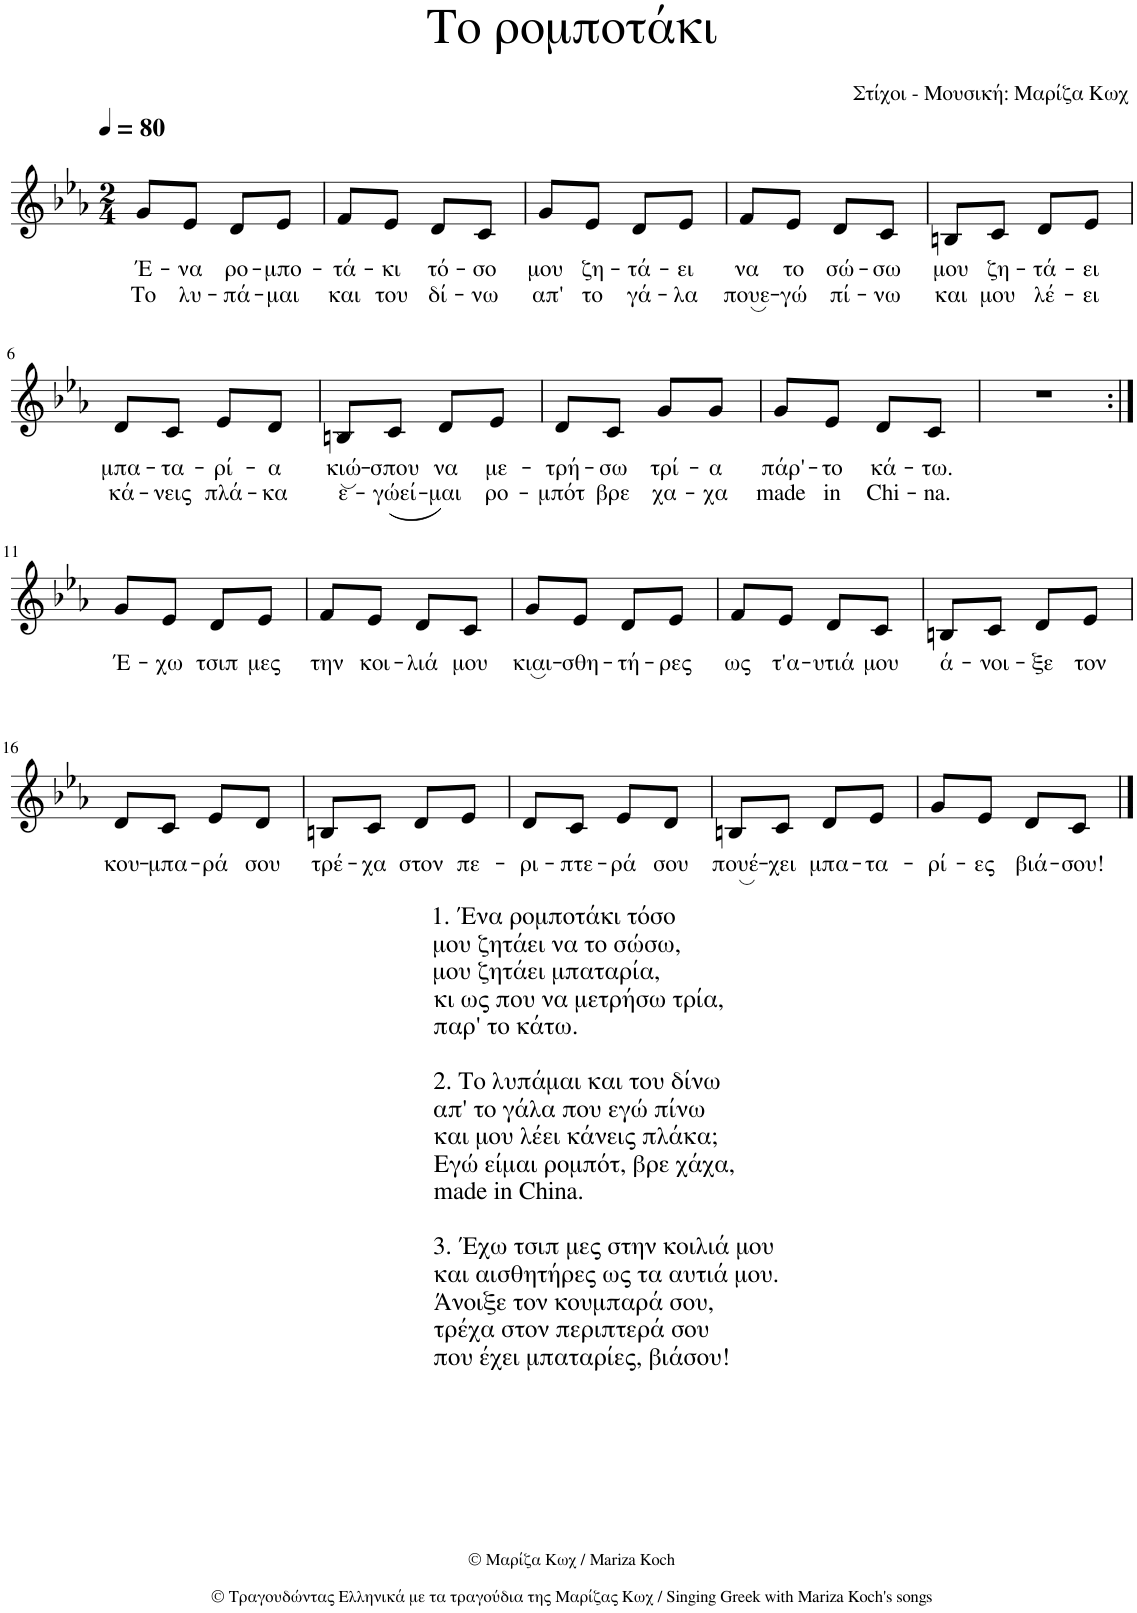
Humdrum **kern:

**kern	**text	**text
*part1	*part1	*part1
*staff1	*staff1	*staff1
*I"Piano	*	*
*I'Pno.	*	*
*clefG2	*	*
*k[b-e-a-]	*	*
*M2/4	*	*
*MM80	*	*
=1	=1	=1
!	!LO:LY:b	!LO:LY:b
8g/L	Έ-	Το
!	!LO:LY:b	!LO:LY:b
8e-/J	-να	λυ-
!	!LO:LY:b	!LO:LY:b
8d/L	ρο-	-πά-
!	!LO:LY:b	!LO:LY:b
8e-/J	-μπο-	-μαι
=2	=2	=2
!	!LO:LY:b	!LO:LY:b
8f/L	-τά-	και
!	!LO:LY:b	!LO:LY:b
8e-/J	-κι	του
!	!LO:LY:b	!LO:LY:b
8d/L	τό-	δί-
!	!LO:LY:b	!LO:LY:b
8c/J	-σο	-νω
=3	=3	=3
!	!LO:LY:b	!LO:LY:b
8g/L	μου	απ'
!	!LO:LY:b	!LO:LY:b
8e-/J	ζη-	το
!	!LO:LY:b	!LO:LY:b
8d/L	-τά-	γά-
!	!LO:LY:b	!LO:LY:b
8e-/J	-ει	-λα
=4	=4	=4
!	!LO:LY:b	!LO:LY:b
8f/L	να	πουε-
!	!LO:LY:b	!LO:LY:b
8e-/J	το	-γώ
!	!LO:LY:b	!LO:LY:b
8d/L	σώ-	πί-
!	!LO:LY:b	!LO:LY:b
8c/J	-σω	-νω
=5	=5	=5
!	!LO:LY:b	!LO:LY:b
8Bn/L	μου	και
!	!LO:LY:b	!LO:LY:b
8c/J	ζη-	μου
!	!LO:LY:b	!LO:LY:b
8d/L	-τά-	λέ-
!	!LO:LY:b	!LO:LY:b
8e-/J	-ει	-ει
!!LO:LB:g=z
=6	=6	=6
!	!LO:LY:b	!LO:LY:b
8d/L	μπα-	κά-
!	!LO:LY:b	!LO:LY:b
8c/J	-τα-	-νεις
!	!LO:LY:b	!LO:LY:b
8e-/L	-ρί-	πλά-
!	!LO:LY:b	!LO:LY:b
8d/J	-α	-κα
=7	=7	=7
!	!LO:LY:b	!LO:LY:b
(8Bn/L	κιώ-	ε-
!	!LO:LY:b	!LO:LY:b
8c/J)	-σπου	-γώεί-
!	!LO:LY:b	!LO:LY:b
8d/L	να	-μαι
!	!LO:LY:b	!LO:LY:b
8e-/J	με-	ρο-
=8	=8	=8
!	!LO:LY:b	!LO:LY:b
8d/L	-τρή-	-μπότ
!	!LO:LY:b	!LO:LY:b
8c/J	-σω	βρε
!	!LO:LY:b	!LO:LY:b
8g/L	τρί-	χα-
!	!LO:LY:b	!LO:LY:b
8g/J	-α	-χα
=9	=9	=9
!	!LO:LY:b	!LO:LY:b
8g/L	πάρ'-	made
!	!LO:LY:b	!LO:LY:b
8e-/J	-το	in
!	!LO:LY:b	!LO:LY:b
8d/L	κά-	Chi-
!	!LO:LY:b	!LO:LY:b
8c/J	-τω.	-na.
=10	=10	=10
2r	.	.
!!LO:LB:g=z
=11:|!	=11:|!	=11:|!
!	!LO:LY:b	!
8g/L	Έ-	.
!	!LO:LY:b	!
8e-/J	-χω	.
!	!LO:LY:b	!
8d/L	τσιπ	.
!	!LO:LY:b	!
8e-/J	μες	.
=12	=12	=12
!	!LO:LY:b	!
8f/L	την	.
!	!LO:LY:b	!
8e-/J	κοι-	.
!	!LO:LY:b	!
8d/L	-λιά	.
!	!LO:LY:b	!
8c/J	μου	.
=13	=13	=13
!	!LO:LY:b	!
8g/L	κιαι-	.
!	!LO:LY:b	!
8e-/J	-σθη-	.
!	!LO:LY:b	!
8d/L	-τή-	.
!	!LO:LY:b	!
8e-/J	-ρες	.
=14	=14	=14
!	!LO:LY:b	!
8f/L	ως	.
!	!LO:LY:b	!
8e-/J	τ'α-	.
!	!LO:LY:b	!
8d/L	-υτιά	.
!	!LO:LY:b	!
8c/J	μου	.
=15	=15	=15
!	!LO:LY:b	!
8Bn/L	ά-	.
!	!LO:LY:b	!
8c/J	-νοι-	.
!	!LO:LY:b	!
8d/L	-ξε	.
!	!LO:LY:b	!
8e-/J	τον	.
!!LO:LB:g=z
=16	=16	=16
!LO:TX:b:t=1. Ένα ρομποτάκι τόσο	!	!
!LO:TX:b:t=μου ζητάει να το σώσω,	!	!
!LO:TX:b:t=μου ζητάει μπαταρία,	!	!
!LO:TX:b:t=κι ως που να μετρήσω τρία,	!	!
!LO:TX:b:t=παρ' το κάτω.	!	!
!LO:TX:b:t=2. Το λυπάμαι και του δίνω	!	!
!LO:TX:b:t=απ' το γάλα που εγώ πίνω	!	!
!LO:TX:b:t=και μου λέει κάνεις πλάκα;	!	!
!LO:TX:b:t=Εγώ είμαι ρομπότ, βρε χάχα,	!	!
!LO:TX:b:t=made in China.	!	!
!LO:TX:b:t=3. Έχω τσιπ μες στην κοιλιά μου	!	!
!LO:TX:b:t=και αισθητήρες ως τα αυτιά μου.	!	!
!LO:TX:b:t=Άνοιξε τον κουμπαρά σου,	!	!
!LO:TX:b:t=τρέχα στον περιπτερά σου	!	!
!LO:TX:b:t=που έχει μπαταρίες, βιάσου!	!	!
!	!LO:LY:b	!
8d/L	κου-	.
!	!LO:LY:b	!
8c/J	-μπα-	.
!	!LO:LY:b	!
8e-/L	-ρά	.
!	!LO:LY:b	!
8d/J	σου	.
=17	=17	=17
!	!LO:LY:b	!
8Bn/L	τρέ-	.
!	!LO:LY:b	!
8c/J	-χα	.
!	!LO:LY:b	!
8d/L	στον	.
!	!LO:LY:b	!
8e-/J	πε-	.
=18	=18	=18
!	!LO:LY:b	!
8d/L	-ρι-	.
!	!LO:LY:b	!
8c/J	-πτε-	.
!	!LO:LY:b	!
8e-/L	-ρά	.
!	!LO:LY:b	!
8d/J	σου	.
=19	=19	=19
!	!LO:LY:b	!
8Bn/L	πουέ-	.
!	!LO:LY:b	!
8c/J	-χει	.
!	!LO:LY:b	!
8d/L	μπα-	.
!	!LO:LY:b	!
8e-/J	-τα-	.
=20	=20	=20
!	!LO:LY:b	!
8g/L	-ρί-	.
!	!LO:LY:b	!
8e-/J	-ες	.
!	!LO:LY:b	!
8d/L	βιά-	.
!	!LO:LY:b	!
8c/J	-σου!	.
==	==	==
*-	*-	*-
